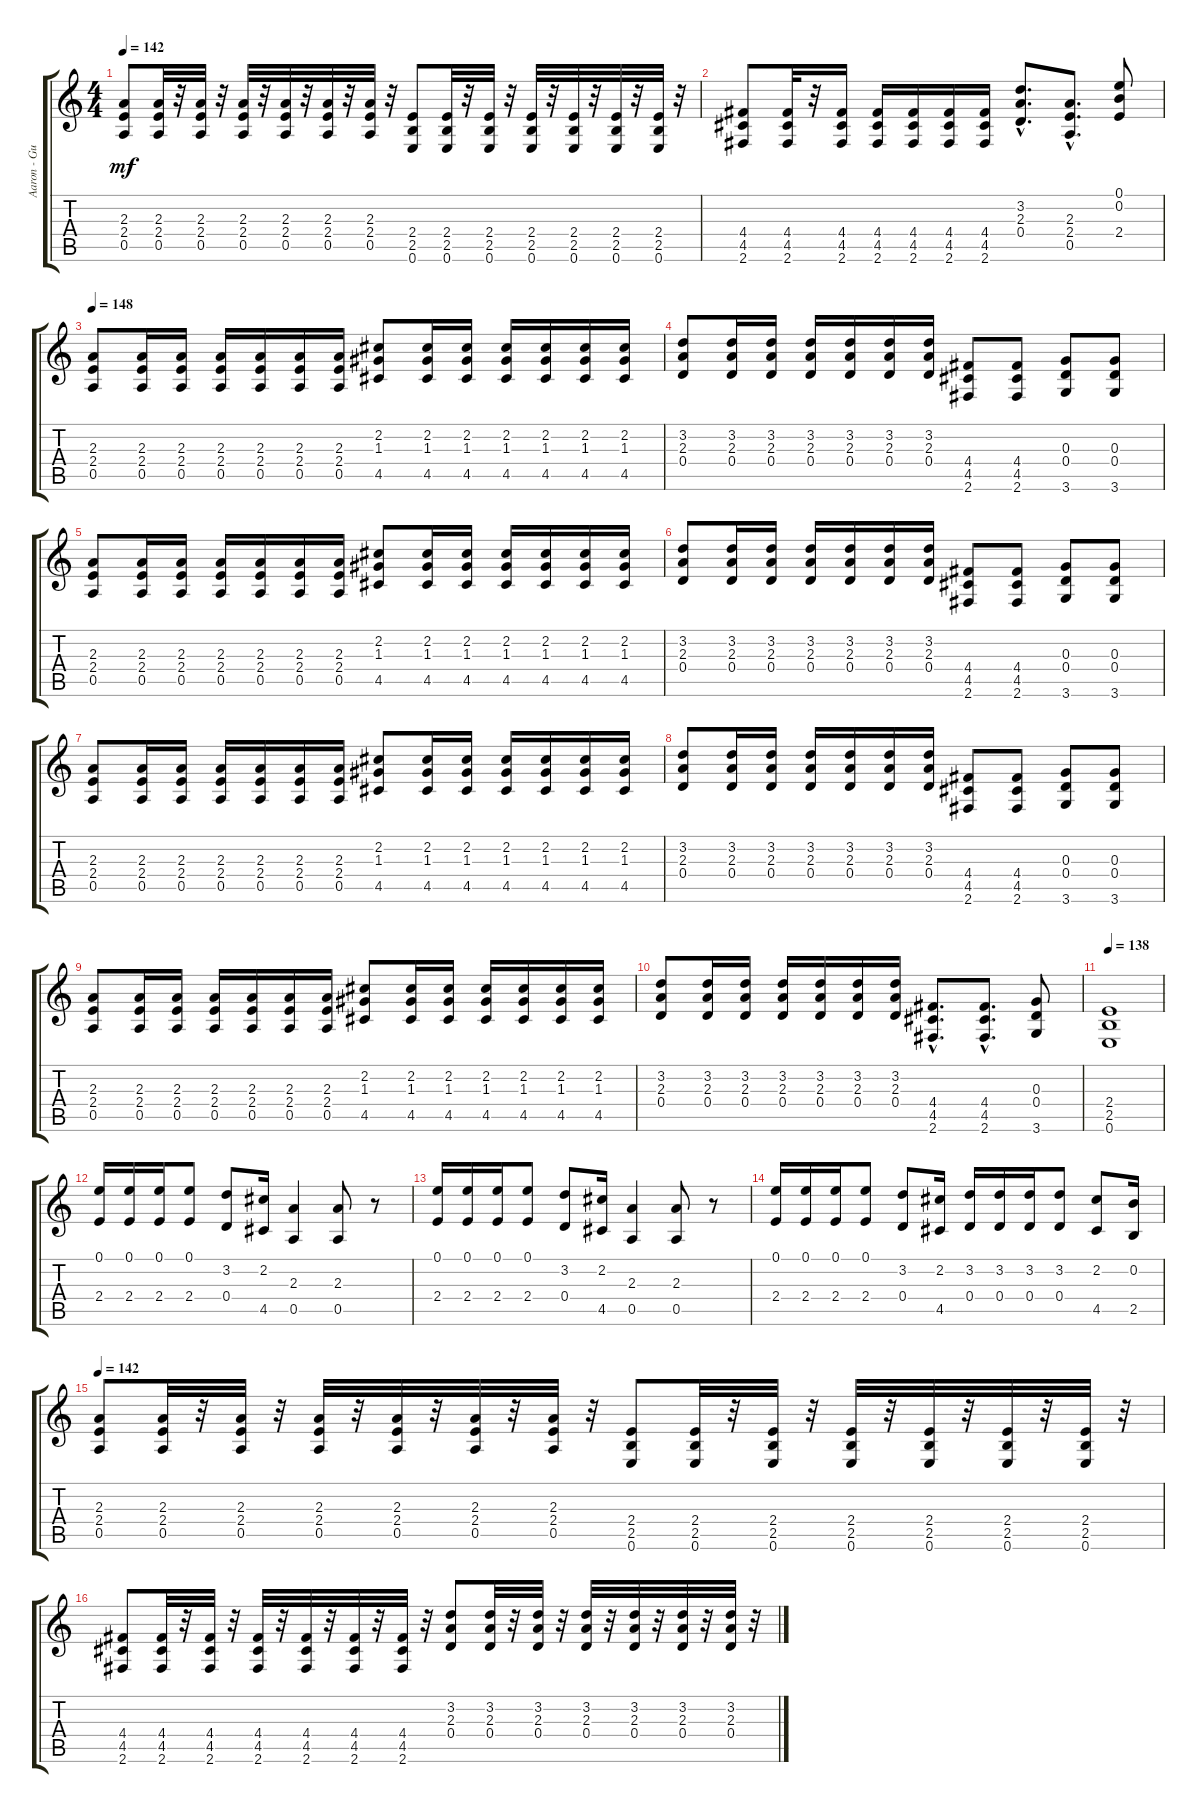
\track ("Aaron - Guitar 2" "Aaron - Gu") {instrument distortionguitar}
\staff {score tabs}
\tuning (E4 B3 G3 D3 A2 E2) {hide}
\ts (4 4)
\tempo 142
\clef g2
\ks c
(2.3 2.4 0.5).8{dy mf} (2.3 2.4 0.5).32 r.32 (2.3 2.4 0.5).32 r.32 (2.3 2.4 0.5).32 r.32 (2.3 2.4 0.5).32 r.32 (2.3 2.4 0.5).32 r.32 (2.3 2.4 0.5).32 r.32 (2.4 2.5 0.6).8 (2.4 2.5 0.6).32 r.32 (2.4 2.5 0.6).32 r.32 (2.4 2.5 0.6).32 r.32 (2.4 2.5 0.6).32 r.32 (2.4 2.5 0.6).32 r.32 (2.4 2.5 0.6).32 r.32 |
(4.4 4.5 2.6).8 (4.4 4.5 2.6).32 r.32 (4.4 4.5 2.6).16 (4.4 4.5 2.6).16 (4.4 4.5 2.6).16 (4.4 4.5 2.6).16 (4.4 4.5 2.6).16 (3.2{hac} 2.3{hac} 0.4{hac}).8{d} (2.3{hac} 2.4{hac} 0.5{hac}).8{d} (0.1 0.2 2.4).8 |
\tempo 148
(2.3 2.4 0.5).8 (2.3 2.4 0.5).16 (2.3 2.4 0.5).16 (2.3 2.4 0.5).16 (2.3 2.4 0.5).16 (2.3 2.4 0.5).16 (2.3 2.4 0.5).16 (2.2 1.3 4.5).8 (2.2 1.3 4.5).16 (2.2 1.3 4.5).16 (2.2 1.3 4.5).16 (2.2 1.3 4.5).16 (2.2 1.3 4.5).16 (2.2 1.3 4.5).16 |
(3.2 2.3 0.4).8 (3.2 2.3 0.4).16 (3.2 2.3 0.4).16 (3.2 2.3 0.4).16 (3.2 2.3 0.4).16 (3.2 2.3 0.4).16 (3.2 2.3 0.4).16 (4.4 4.5 2.6).8 (4.4 4.5 2.6).8 (0.3 0.4 3.6).8 (0.3 0.4 3.6).8 |
(2.3 2.4 0.5).8 (2.3 2.4 0.5).16 (2.3 2.4 0.5).16 (2.3 2.4 0.5).16 (2.3 2.4 0.5).16 (2.3 2.4 0.5).16 (2.3 2.4 0.5).16 (2.2 1.3 4.5).8 (2.2 1.3 4.5).16 (2.2 1.3 4.5).16 (2.2 1.3 4.5).16 (2.2 1.3 4.5).16 (2.2 1.3 4.5).16 (2.2 1.3 4.5).16 |
(3.2 2.3 0.4).8 (3.2 2.3 0.4).16 (3.2 2.3 0.4).16 (3.2 2.3 0.4).16 (3.2 2.3 0.4).16 (3.2 2.3 0.4).16 (3.2 2.3 0.4).16 (4.4 4.5 2.6).8 (4.4 4.5 2.6).8 (0.3 0.4 3.6).8 (0.3 0.4 3.6).8 |
(2.3 2.4 0.5).8 (2.3 2.4 0.5).16 (2.3 2.4 0.5).16 (2.3 2.4 0.5).16 (2.3 2.4 0.5).16 (2.3 2.4 0.5).16 (2.3 2.4 0.5).16 (2.2 1.3 4.5).8 (2.2 1.3 4.5).16 (2.2 1.3 4.5).16 (2.2 1.3 4.5).16 (2.2 1.3 4.5).16 (2.2 1.3 4.5).16 (2.2 1.3 4.5).16 |
(3.2 2.3 0.4).8 (3.2 2.3 0.4).16 (3.2 2.3 0.4).16 (3.2 2.3 0.4).16 (3.2 2.3 0.4).16 (3.2 2.3 0.4).16 (3.2 2.3 0.4).16 (4.4 4.5 2.6).8 (4.4 4.5 2.6).8 (0.3 0.4 3.6).8 (0.3 0.4 3.6).8 |
(2.3 2.4 0.5).8 (2.3 2.4 0.5).16 (2.3 2.4 0.5).16 (2.3 2.4 0.5).16 (2.3 2.4 0.5).16 (2.3 2.4 0.5).16 (2.3 2.4 0.5).16 (2.2 1.3 4.5).8 (2.2 1.3 4.5).16 (2.2 1.3 4.5).16 (2.2 1.3 4.5).16 (2.2 1.3 4.5).16 (2.2 1.3 4.5).16 (2.2 1.3 4.5).16 |
(3.2 2.3 0.4).8 (3.2 2.3 0.4).16 (3.2 2.3 0.4).16 (3.2 2.3 0.4).16 (3.2 2.3 0.4).16 (3.2 2.3 0.4).16 (3.2 2.3 0.4).16 (4.4{hac} 4.5{hac} 2.6{hac}).8{d} (4.4{hac} 4.5{hac} 2.6{hac}).8{d} (0.3 0.4 3.6).8 |
\tempo 138
(2.4 2.5 0.6).1 |
(0.1 2.4).16 (0.1 2.4).16 (0.1 2.4).16 (0.1 2.4).8 (3.2 0.4).8 (2.2 4.5).16 (2.3 0.5).4 (2.3 0.5).8 r.8 |
(0.1 2.4).16 (0.1 2.4).16 (0.1 2.4).16 (0.1 2.4).8 (3.2 0.4).8 (2.2 4.5).16 (2.3 0.5).4 (2.3 0.5).8 r.8 |
(0.1 2.4).16 (0.1 2.4).16 (0.1 2.4).16 (0.1 2.4).8 (3.2 0.4).8 (2.2 4.5).16 (3.2 0.4).16 (3.2 0.4).16 (3.2 0.4).16 (3.2 0.4).8 (2.2 4.5).8 (0.2 2.5).16 |
\tempo 142
(2.3 2.4 0.5).8 (2.3 2.4 0.5).32 r.32 (2.3 2.4 0.5).32 r.32 (2.3 2.4 0.5).32 r.32 (2.3 2.4 0.5).32 r.32 (2.3 2.4 0.5).32 r.32 (2.3 2.4 0.5).32 r.32 (2.4 2.5 0.6).8 (2.4 2.5 0.6).32 r.32 (2.4 2.5 0.6).32 r.32 (2.4 2.5 0.6).32 r.32 (2.4 2.5 0.6).32 r.32 (2.4 2.5 0.6).32 r.32 (2.4 2.5 0.6).32 r.32 |
(4.4 4.5 2.6).8 (4.4 4.5 2.6).32 r.32 (4.4 4.5 2.6).32 r.32 (4.4 4.5 2.6).32 r.32 (4.4 4.5 2.6).32 r.32 (4.4 4.5 2.6).32 r.32 (4.4 4.5 2.6).32 r.32 (3.2 2.3 0.4).8 (3.2 2.3 0.4).32 r.32 (3.2 2.3 0.4).32 r.32 (3.2 2.3 0.4).32 r.32 (3.2 2.3 0.4).32 r.32 (3.2 2.3 0.4).32 r.32 (3.2 2.3 0.4).32 r.32
